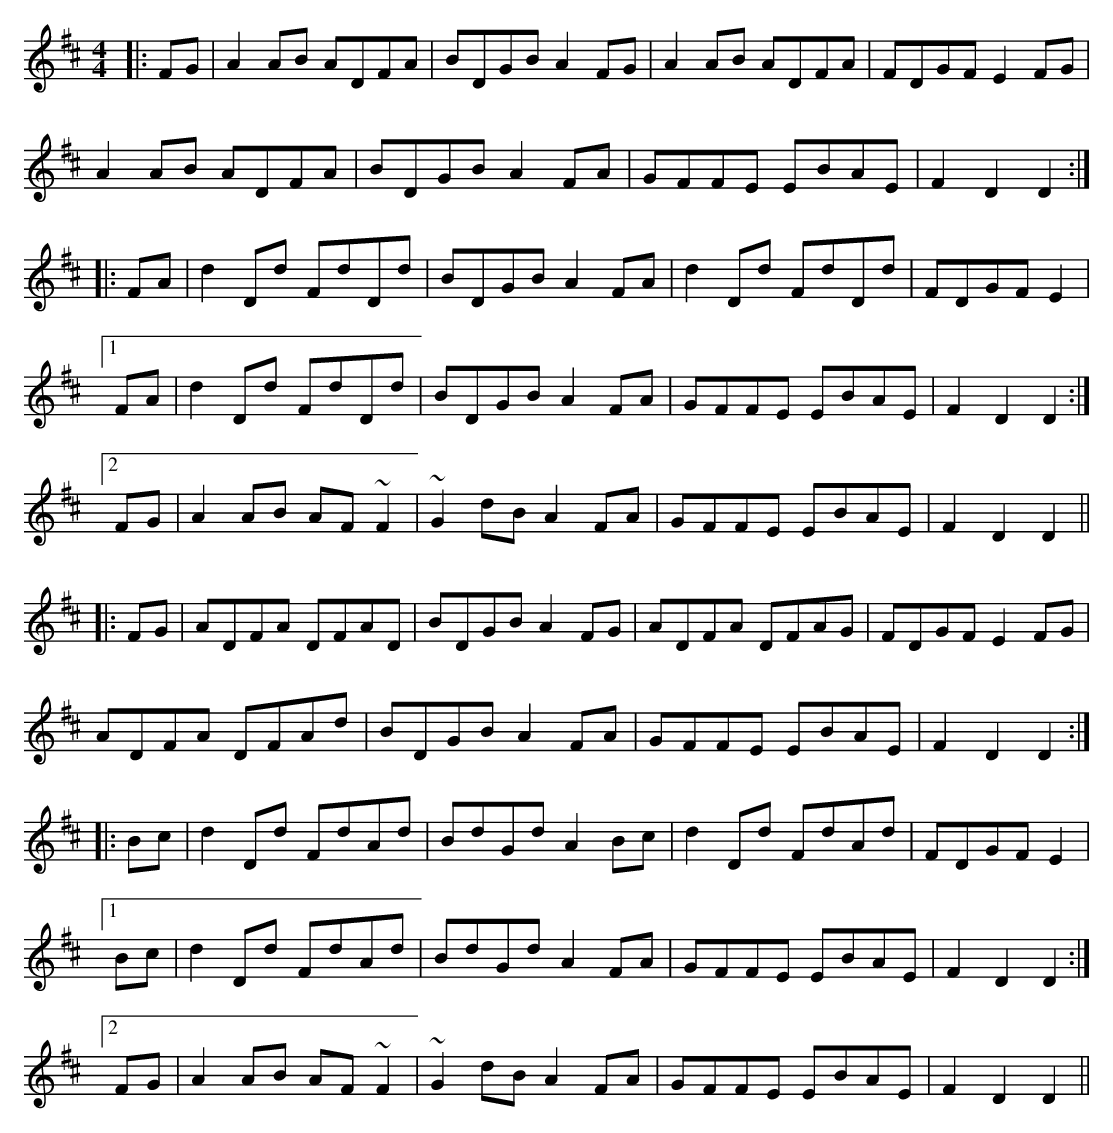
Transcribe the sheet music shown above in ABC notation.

X:1
M:4/4
K:D
|:FG|A2AB ADFA|BDGB A2FG|A2AB ADFA|FDGF E2FG|
A2AB ADFA|BDGB A2FA|GFFE EBAE|F2D2 D2:|
|:FA|d2Dd FdDd|BDGB A2FA|d2Dd FdDd|FDGF E2|
[1 FA|d2Dd FdDd|BDGB A2FA|GFFE EBAE|F2D2 D2:|
[2 FG|A2AB AF ~F2|~G2dB A2FA|GFFE EBAE|F2D2 D2||
|:FG|ADFA DFAD|BDGB A2 FG|ADFA DFAG|FDGF E2 FG|
ADFA DFAd|BDGB A2 FA|GFFE EBAE|F2 D2 D2:|
|:Bc|d2Dd FdAd|BdGd A2Bc|d2Dd FdAd|FDGF E2|
[1 Bc|d2Dd FdAd|BdGd A2FA|GFFE EBAE|F2 D2 D2:|
[2 FG|A2AB AF ~F2|~G2dB A2FA|GFFE EBAE|F2D2 D2||
